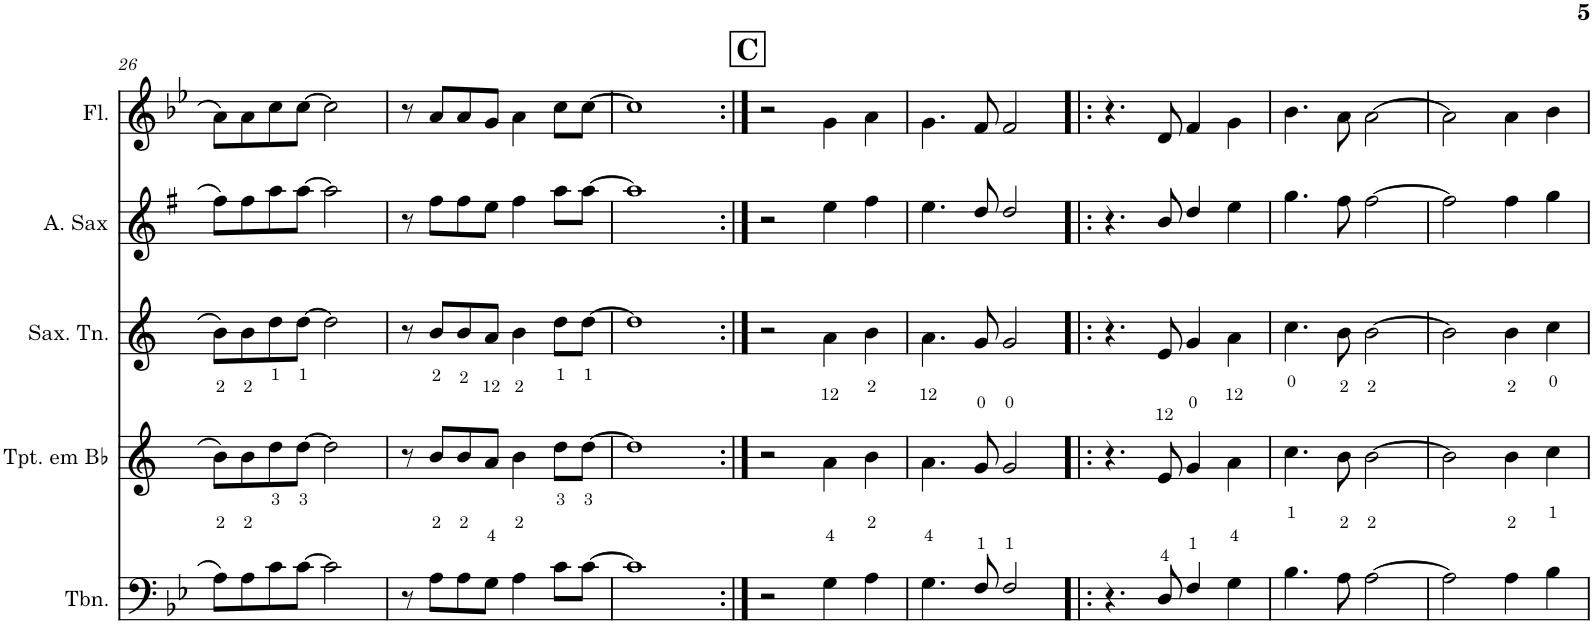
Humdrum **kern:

**kern	**kern	**kern	**kern	**kern
*part5	*part4	*part3	*part2	*part1
*staff5	*staff4	*staff3	*staff2	*staff1
*I"Trombone	*I"Trompete em Bb	*I"Saxofone Tenor	*I"Saxofone Alto	*I"Flauta Transversal
*I'Tbn.	*I'Tpt. em Bb	*I'Sax. Tn.	*	*I'Fl.
!!LO:PB:g=z
*clefF4	*clefG2	*clefG2	*clefG2	*clefG2
*	*Trd1c2	*Trd8c14	*Trd5c9	*
*k[b-e-]	*k[]	*k[]	*k[f#]	*k[b-e-]
*M4/4	*M4/4	*M4/4	*M4/4	*M4/4
=26	=26	=26	=26	=26
8A\L	8b\L	8b\L	8ff#\L	8a\L
8A\	8b\	8b\	8ff#\	8a\
8c\	8dd\	8dd\	8aa\	8cc\
[>8c\J	[>8dd\J	[>8dd\J	[>8aa\J	[>8cc\J
2c\]	2dd\]	2dd\]	2aa\]	2cc\]
=27	=27	=27	=27	=27
8r	8r	8r	8r	8r
8A\L	8b/L	8b/L	8ff#\L	8a/L
8A\	8b/	8b/	8ff#\	8a/
8G\J	8a/J	8a/J	8ee\J	8g/J
4A\	4b\	4b\	4ff#\	4a\
8c\L	8dd\L	8dd\L	8aa\L	8cc\L
[>8c\J	[>8dd\J	[>8dd\J	[>8aa\J	[>8cc\J
=28	=28	=28	=28	=28
1c]	1dd]	1dd]	1aa]	1cc]
!!LO:REH:place=s1:a:B:cj:fs=14:t=C
=29:|!	=29:|!	=29:|!	=29:|!	=29:|!
2r	2r	2r	2r	2r
4G\	4a\	4a\	4ee\	4g\
4A\	4b\	4b\	4ff#\	4a\
=30	=30	=30	=30	=30
4.G\	4.a\	4.a\	4.ee\	4.g\
8F/	8g/	8g/	8dd/	8f/
2F/	2g/	2g/	2dd/	2f/
=31!|:	=31!|:	=31!|:	=31!|:	=31!|:
4.r	4.r	4.r	4.r	4.r
8D/	8e/	8e/	8b/	8d/
4F/	4g/	4g/	4dd/	4f/
4G\	4a\	4a\	4ee\	4g\
=32	=32	=32	=32	=32
4.B-\	4.cc\	4.cc\	4.gg\	4.b-\
8A\	8b\	8b\	8ff#\	8a\
[>2A\	[>2b\	[>2b\	[>2ff#\	[>2a\
=33	=33	=33	=33	=33
2A\]	2b\]	2b\]	2ff#\]	2a\]
4A\	4b\	4b\	4ff#\	4a\
4B-\	4cc\	4cc\	4gg\	4b-\
=	=	=	=	=
*-	*-	*-	*-	*-
